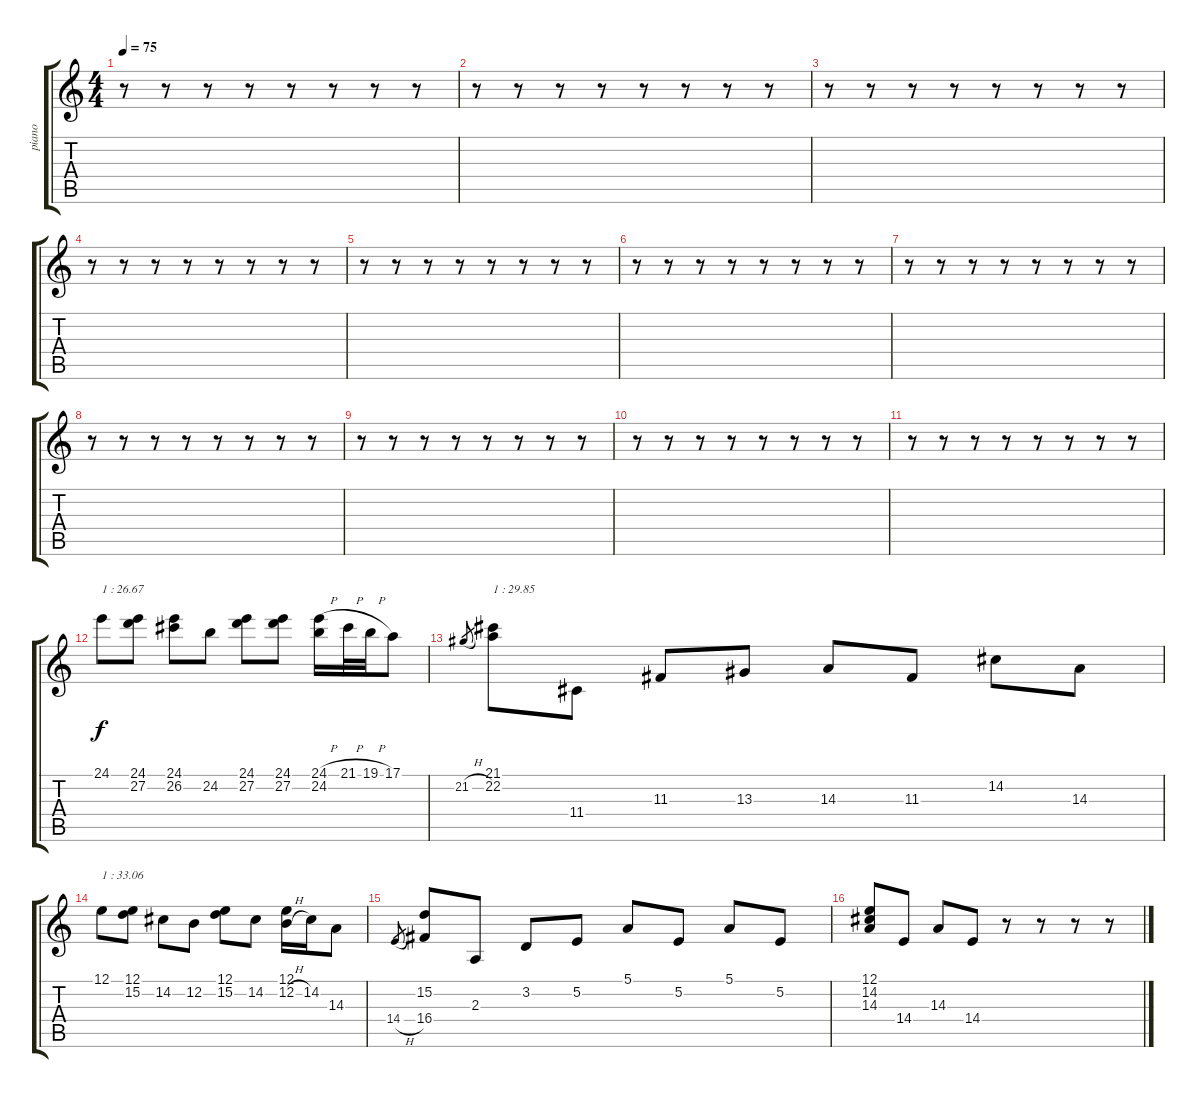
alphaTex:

\track ("piano" "piano") {instrument brightacousticpiano}
\staff {score tabs}
\tuning (E4 B3 G3 D3 A2 E2) {hide}
\ts (4 4)
\tempo 75
\clef g2
\ks c
r.8{dy f} r.8 r.8 r.8 r.8 r.8 r.8 r.8 |
r.8 r.8 r.8 r.8 r.8 r.8 r.8 r.8 |
r.8 r.8 r.8 r.8 r.8 r.8 r.8 r.8 |
r.8 r.8 r.8 r.8 r.8 r.8 r.8 r.8 |
r.8 r.8 r.8 r.8 r.8 r.8 r.8 r.8 |
r.8 r.8 r.8 r.8 r.8 r.8 r.8 r.8 |
r.8 r.8 r.8 r.8 r.8 r.8 r.8 r.8 |
r.8 r.8 r.8 r.8 r.8 r.8 r.8 r.8 |
r.8 r.8 r.8 r.8 r.8 r.8 r.8 r.8 |
r.8 r.8 r.8 r.8 r.8 r.8 r.8 r.8 |
r.8 r.8 r.8 r.8 r.8 r.8 r.8 r.8 |
24.1.8{txt "1 : 26.67"} (24.1 27.2).8 (24.1 26.2).8 24.2.8 (24.1 27.2).8 (24.1 27.2).8 (24.1{h} 24.2).16 21.1{h}.32 19.1{h}.32 17.1.8 |
21.2{h}.8{gr} (21.1 22.2).8{txt "1 : 29.85"} 11.4.8 11.3.8 13.3.8 14.3.8 11.3.8 14.2.8 14.3.8 |
12.1.8{txt "1 : 33.06"} (12.1 15.2).8 14.2.8 12.2.8 (12.1 15.2).8 14.2.8 (12.1 12.2{h}).16 14.2.16 14.3.8 |
14.4{h}.8{gr} (15.2 16.4).8 2.3.8 3.2.8 5.2.8 5.1.8 5.2.8 5.1.8 5.2.8 |
(12.1 14.2 14.3).8 14.4.8 14.3.8 14.4.8 r.8 r.8 r.8 r.8
